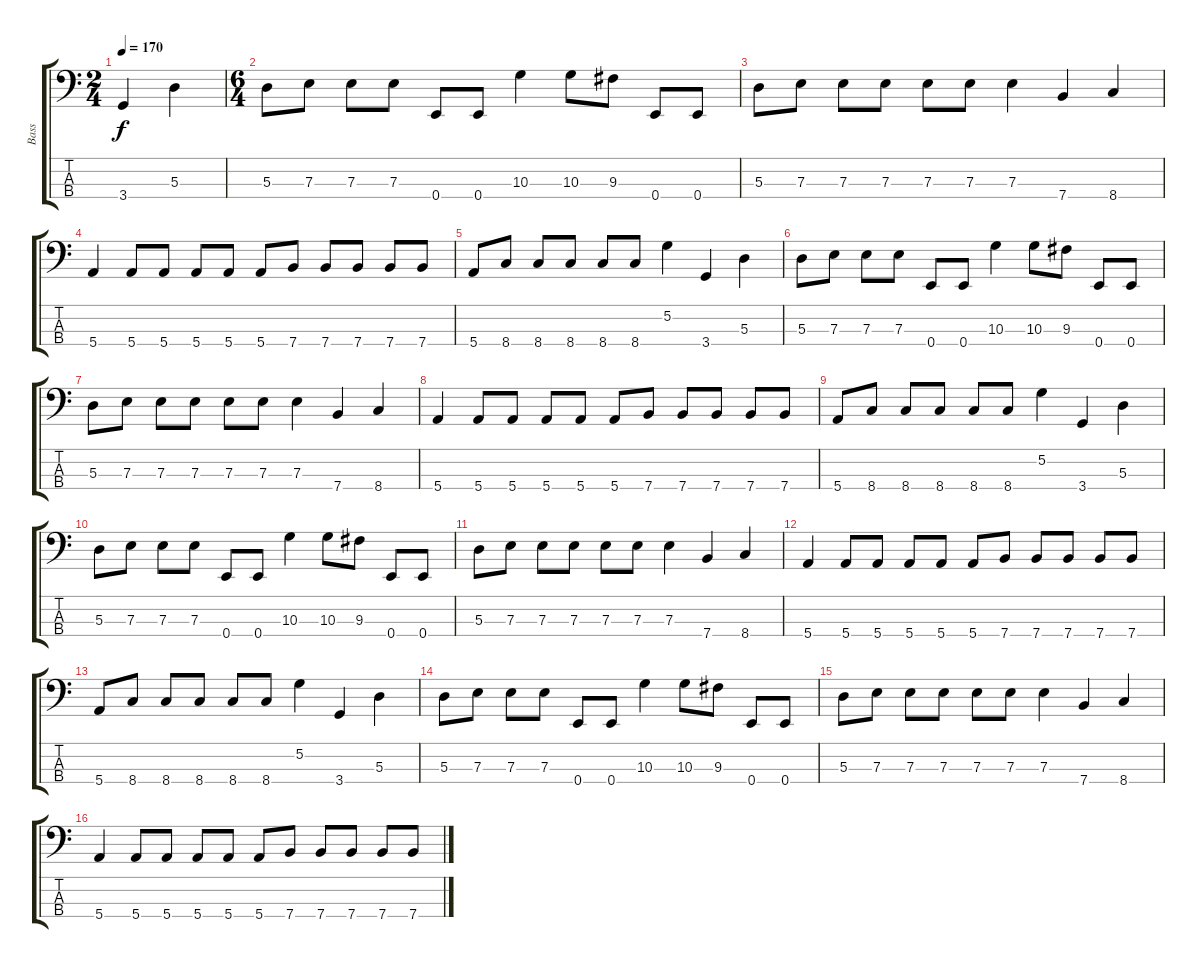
\track ("Bass" "Bass") {instrument electricbassfinger}
\staff {score tabs}
\tuning (G2 D2 A1 E1) {hide}
\ts (2 4)
\tempo 170
\clef f4
\ks c
3.4.4{dy f instrument electricbassfinger} 5.3.4 |
\ts (6 4)
5.3.8 7.3.8 7.3.8 7.3.8 0.4.8 0.4.8 10.3.4 10.3.8 9.3.8 0.4.8 0.4.8 |
5.3.8 7.3.8 7.3.8 7.3.8 7.3.8 7.3.8 7.3.4 7.4.4 8.4.4 |
5.4.4 5.4.8 5.4.8 5.4.8 5.4.8 5.4.8 7.4.8 7.4.8 7.4.8 7.4.8 7.4.8 |
5.4.8 8.4.8 8.4.8 8.4.8 8.4.8 8.4.8 5.2.4 3.4.4 5.3.4 |
5.3.8 7.3.8 7.3.8 7.3.8 0.4.8 0.4.8 10.3.4 10.3.8 9.3.8 0.4.8 0.4.8 |
5.3.8 7.3.8 7.3.8 7.3.8 7.3.8 7.3.8 7.3.4 7.4.4 8.4.4 |
5.4.4 5.4.8 5.4.8 5.4.8 5.4.8 5.4.8 7.4.8 7.4.8 7.4.8 7.4.8 7.4.8 |
5.4.8 8.4.8 8.4.8 8.4.8 8.4.8 8.4.8 5.2.4 3.4.4 5.3.4 |
5.3.8 7.3.8 7.3.8 7.3.8 0.4.8 0.4.8 10.3.4 10.3.8 9.3.8 0.4.8 0.4.8 |
5.3.8 7.3.8 7.3.8 7.3.8 7.3.8 7.3.8 7.3.4 7.4.4 8.4.4 |
5.4.4 5.4.8 5.4.8 5.4.8 5.4.8 5.4.8 7.4.8 7.4.8 7.4.8 7.4.8 7.4.8 |
5.4.8 8.4.8 8.4.8 8.4.8 8.4.8 8.4.8 5.2.4 3.4.4 5.3.4 |
5.3.8 7.3.8 7.3.8 7.3.8 0.4.8 0.4.8 10.3.4 10.3.8 9.3.8 0.4.8 0.4.8 |
5.3.8 7.3.8 7.3.8 7.3.8 7.3.8 7.3.8 7.3.4 7.4.4 8.4.4 |
5.4.4 5.4.8 5.4.8 5.4.8 5.4.8 5.4.8 7.4.8 7.4.8 7.4.8 7.4.8 7.4.8
